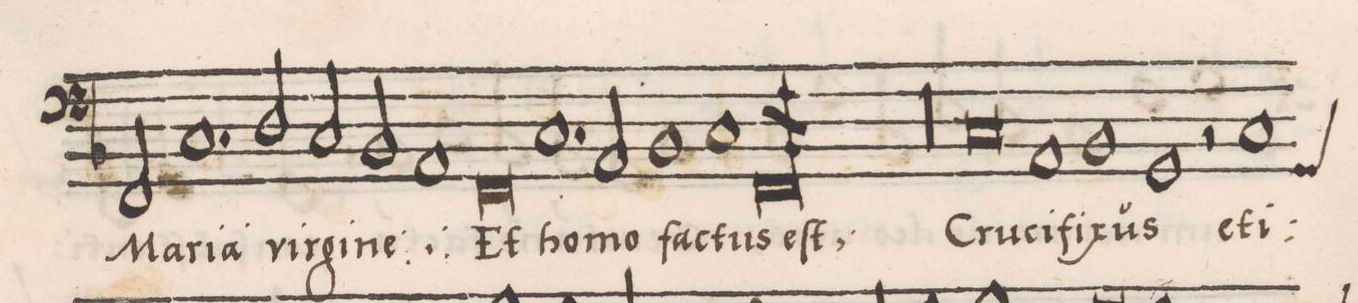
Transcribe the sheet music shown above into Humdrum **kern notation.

**kern	**text
*I"BASSVS	*
*clefF4	*
*k[b-]	*
*met(C|)	*
*M2/1	*
2FF/	Ma-
=73-	=73-
1.C	-ri-
2D/	-a
=74-	=74-
2C/	vir-
2BB-/	-gi-
1AA	-ne:
=75-	=75-
0FF	Et
=76-	=76-
1.C	ho-
2AA/	-mo
=77-	=77-
1BB-	fac-
1C	-tus
=78-	=78-
0FFl	eſt;
=79-	=79-
00r	.
=80-	=80-
=81-	=81-
0C	Cru-
=82-	=82-
1AA	-ci-
1BB-	-fi-
=83-	=83-
1GG	-xǔs
2r	.
1C/	e-
=84-	=84-
*custos:GG	*
*-	*-
